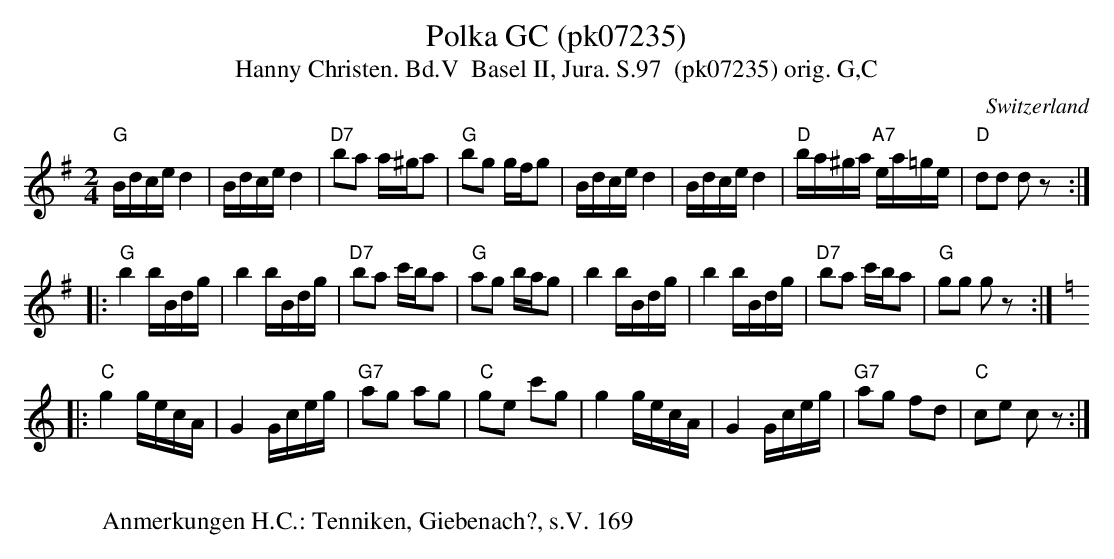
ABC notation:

X:1
T: Polka GC (pk07235)
T:Hanny Christen. Bd.V  Basel II, Jura. S.97  (pk07235) orig. G,C
M:2/4
L:1/16
O:Switzerland
K:G major
"G"Bdced4 | Bdced4 | "D7"b2a2 a^ga2 | "G"b2g2 gfg2 | Bdced4 | Bdced4 | "D"ba^ga "A7"ea=ge | "D"d2d2 d2z2 ::
"G"b4bBdg | b4bBdg |  "D7"b2a2 c'ba2 | "G"a2g2 bag2 | b4bBdg | b4bBdg |  "D7"b2a2 c'ba2 | "G"g2g2 g2z2 :: [K:C]
"C"g4gecA | G4 Gceg | "G7"a2g2 a2g2 | "C"g2e2 c'2g2 | g4gecA | G4Gceg | "G7"a2g2 f2d2 | "C"c2e2 c2z2 :|
W:
W:Anmerkungen H.C.: Tenniken, Giebenach?, s.V. 169
